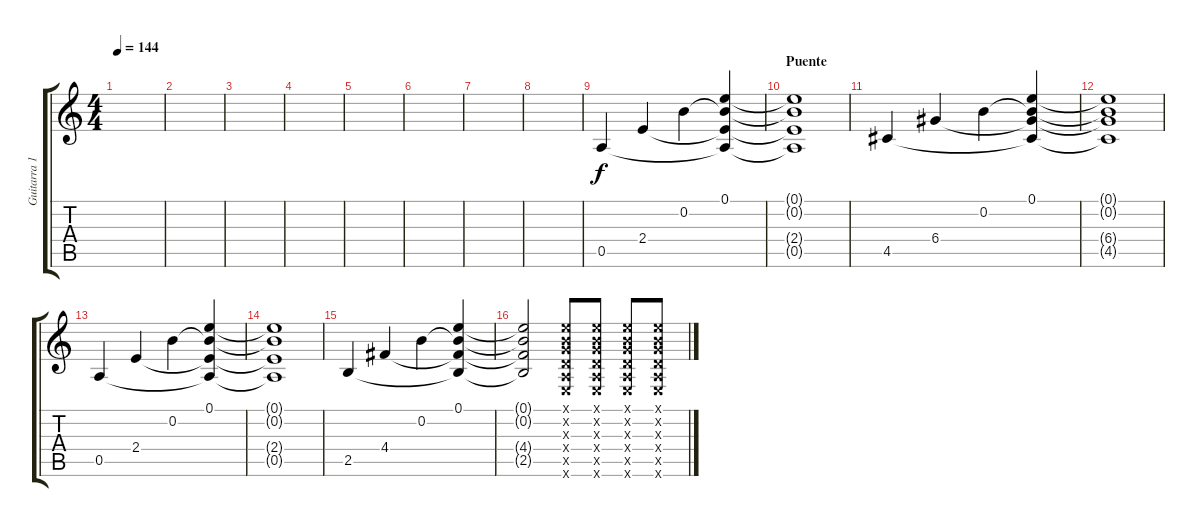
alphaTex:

\track ("Guitarra 1 (Evan)" "Guitarra 1") {instrument distortionguitar}
\staff {score tabs}
\tuning (E4 B3 G3 D3 A2 E2) {hide}
\ts (4 4)
\tempo 144
\clef g2
\ks c
|
|
|
|
|
|
|
|
0.5.4{instrument distortionguitar} 2.4.4 0.2.4 (0.1 0.2{t} 2.4{t} 0.5{t}).4 |
\section ("" "Puente")
(0.1{t} 0.2{t} 2.4{t} 0.5{t}).1 |
4.5.4 6.4.4 0.2.4 (0.1 0.2{t} 6.4{t} 4.5{t}).4 |
(0.1{t} 0.2{t} 6.4{t} 4.5{t}).1 |
0.5.4 2.4.4 0.2.4 (0.1 0.2{t} 2.4{t} 0.5{t}).4 |
(0.1{t} 0.2{t} 2.4{t} 0.5{t}).1 |
2.5.4 4.4.4 0.2.4 (0.1 0.2{t} 4.4{t} 2.5{t}).4 |
(0.1{t} 0.2{t} 4.4{t} 2.5{t}).2 (0.1{x} 0.2{x} 0.3{x} 0.4{x} 0.5{x} 0.6{x}).8 (0.1{x} 0.2{x} 0.3{x} 0.4{x} 0.5{x} 0.6{x}).8 (0.1{x} 0.2{x} 0.3{x} 0.4{x} 0.5{x} 0.6{x}).8 (0.1{x} 0.2{x} 0.3{x} 0.4{x} 0.5{x} 0.6{x}).8
